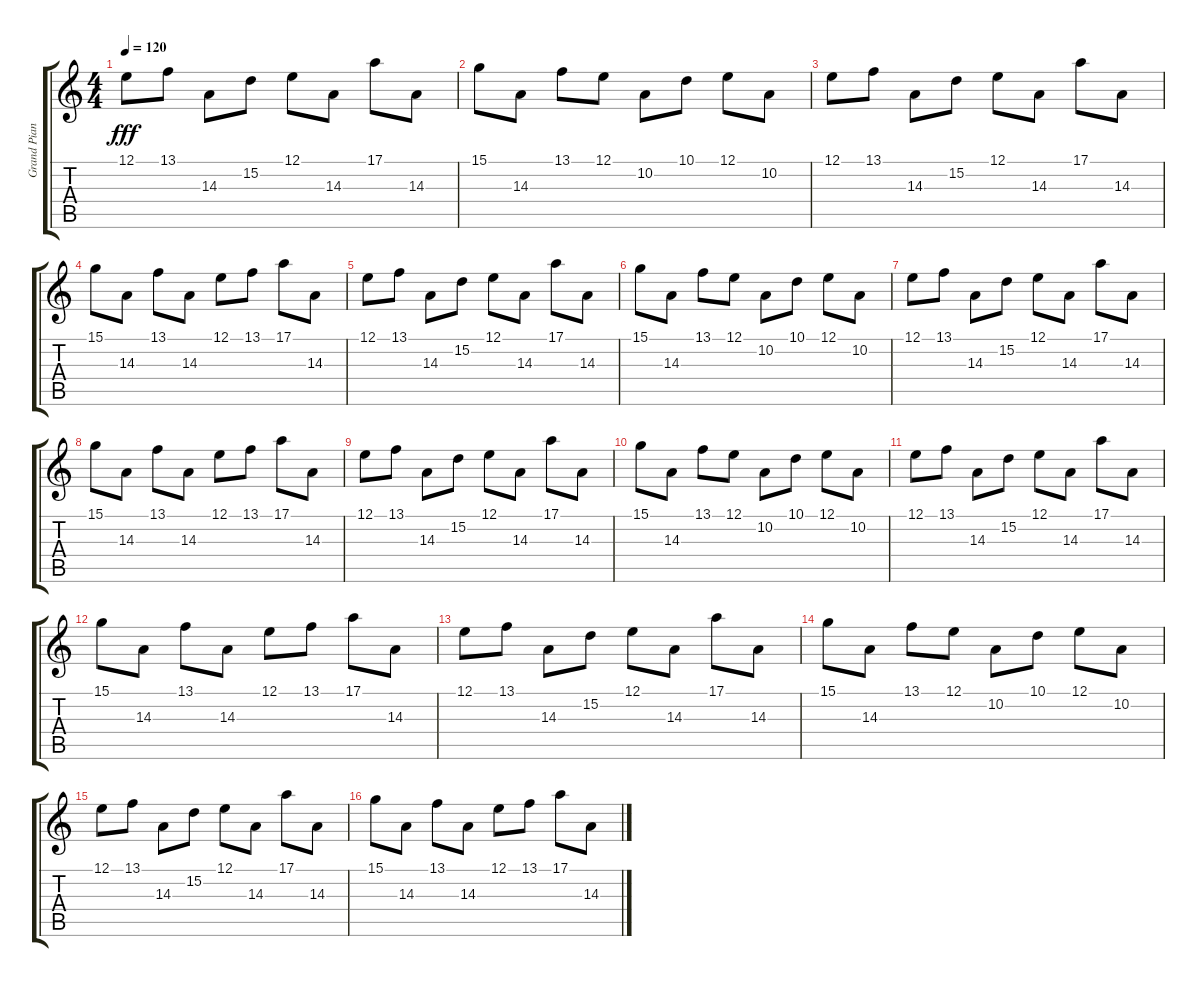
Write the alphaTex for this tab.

\track ("Grand Piano" "Grand Pian") {instrument acousticgrandpiano}
\staff {score tabs}
\tuning (E4 B3 G3 D3 A2 E2) {hide}
\ts (4 4)
\tempo 120
\clef g2
\ks c
12.1.8{dy fff} 13.1.8 14.3.8 15.2.8 12.1.8 14.3.8 17.1.8 14.3.8 |
15.1.8 14.3.8 13.1.8 12.1.8 10.2.8 10.1.8 12.1.8 10.2.8 |
12.1.8 13.1.8 14.3.8 15.2.8 12.1.8 14.3.8 17.1.8 14.3.8 |
15.1.8 14.3.8 13.1.8 14.3.8 12.1.8 13.1.8 17.1.8 14.3.8 |
12.1.8 13.1.8 14.3.8 15.2.8 12.1.8 14.3.8 17.1.8 14.3.8 |
15.1.8 14.3.8 13.1.8 12.1.8 10.2.8 10.1.8 12.1.8 10.2.8 |
12.1.8 13.1.8 14.3.8 15.2.8 12.1.8 14.3.8 17.1.8 14.3.8 |
15.1.8 14.3.8 13.1.8 14.3.8 12.1.8 13.1.8 17.1.8 14.3.8 |
12.1.8 13.1.8 14.3.8 15.2.8 12.1.8 14.3.8 17.1.8 14.3.8 |
15.1.8 14.3.8 13.1.8 12.1.8 10.2.8 10.1.8 12.1.8 10.2.8 |
12.1.8 13.1.8 14.3.8 15.2.8 12.1.8 14.3.8 17.1.8 14.3.8 |
15.1.8 14.3.8 13.1.8 14.3.8 12.1.8 13.1.8 17.1.8 14.3.8 |
12.1.8 13.1.8 14.3.8 15.2.8 12.1.8 14.3.8 17.1.8 14.3.8 |
15.1.8 14.3.8 13.1.8 12.1.8 10.2.8 10.1.8 12.1.8 10.2.8 |
12.1.8 13.1.8 14.3.8 15.2.8 12.1.8 14.3.8 17.1.8 14.3.8 |
15.1.8 14.3.8 13.1.8 14.3.8 12.1.8 13.1.8 17.1.8 14.3.8
